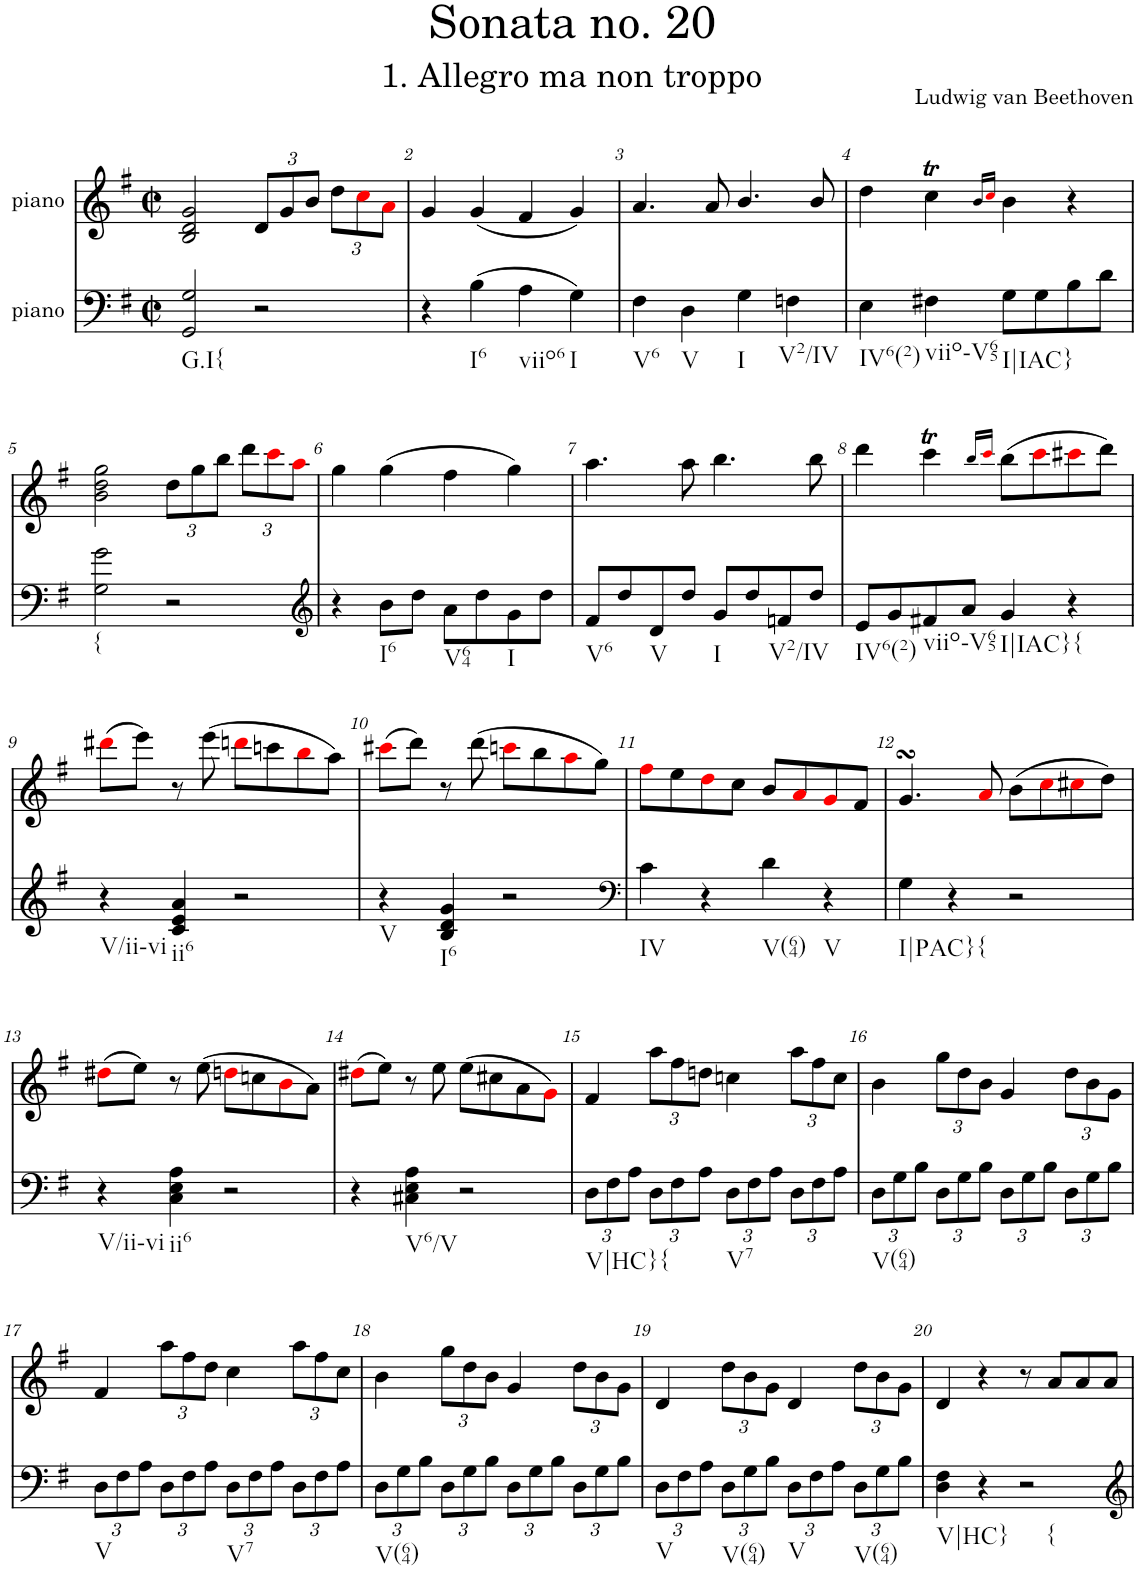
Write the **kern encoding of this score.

**kern	**kern	**text
*part2	*part1	*part1
*staff2	*staff1	*staff1
*I"piano	*I"piano	*
*I'Pno	*I'Pno	*
*clefF4	*clefG2	*
*k[f#]	*k[f#]	*
*G:	*G:	*
*M2/2	*M2/2	*
*met(c|)	*met(c|)	*
=1	=1	=1
!LO:TX:b:t=G.I{	!	!
!	!	!LO:LY:b
2GG/ 2G/	2B/ 2d/ 2g/	f
*	*Xbrackettup	*
2r	12d/L	.
.	12g/	.
.	12b/J	.
.	12dd\L	.
.	12cci\	.
.	12ai\J	.
=2	=2	=2
4r	4g/	.
!LO:TX:b:t=I6	!	!
!	!	!LO:LY:b
(4B\	(4g/	p
!LO:TX:b:t=viio6	!	!
4A\	4f#/	.
!LO:TX:b:t=I	!	!
4G\)	4g/)	.
=3	=3	=3
!LO:TX:b:t=V6	!	!
4F#\	4.a/	.
!LO:TX:b:t=V	!	!
4D\	.	.
.	8a/	.
!LO:TX:b:t=I	!	!
4G\	4.b/	.
!LO:TX:b:t=V2/IV	!	!
4Fn\	.	.
.	8b/	.
=4	=4	=4
!LO:TX:b:t=IV6(2)	!	!
4E\	4dd\	.
!LO:TX:b:t=viio-V65	!	!
4F#X\	4ccT\	.
.	16qb/LL	.
.	16qcci/JJ	.
!LO:TX:b:t=I|IAC}	!	!
8G\L	4b\	.
8G\	.	.
8B\	4r	.
8d\J	.	.
!!LO:LB:g=z
=5	=5	=5
!LO:TX:b:t={	!	!
!	!	!LO:LY:b
2G\ 2g\	2b\ 2dd\ 2gg\	f
2r	12dd\L	.
.	12gg\	.
.	12bb\J	.
.	12ddd\L	.
.	12ccci\	.
.	12aai\J	.
=6	=6	=6
*clefG2	*	*
4r	4gg\	.
!LO:TX:b:t=I6	!	!
!	!	!LO:LY:b
8b\L	(4gg\	p
8dd\J	.	.
!LO:TX:b:t=V64	!	!
8a\L	4ff#\	.
8dd\	.	.
!LO:TX:b:t=I	!	!
8g\	4gg\)	.
8dd\J	.	.
=7	=7	=7
!LO:TX:b:t=V6	!	!
8f#/L	4.aa\	.
8dd/	.	.
!LO:TX:b:t=V	!	!
8d/	.	.
8dd/J	8aa\	.
!LO:TX:b:t=I	!	!
8g/L	4.bb\	.
8dd/	.	.
!LO:TX:b:t=V2/IV	!	!
8fn/	.	.
8dd/J	8bb\	.
=8	=8	=8
!LO:TX:b:t=IV6(2)	!	!
8e/L	4ddd\	.
8g/	.	.
!LO:TX:b:t=viio-V65	!	!
8f#X/	4cccT\	.
8a/J	.	.
.	16qbb/LL	.
.	16qccci/JJ	.
!LO:TX:b:t=I|IAC}{	!	!
4g/	(8bb\L	.
.	8ccci\	.
4r	8ccc#Xi\	.
.	8ddd\J)	.
!!LO:LB:g=z
=9	=9	=9
!LO:TX:b:t=V/ii-vi	!	!
4r	(8ddd#Xi\L	.
.	8eee\J)	.
!LO:TX:b:t=ii6	!	!
4c/ 4e/ 4a/	8r	.
.	(8eee\	.
2r	8dddni\L	.
.	8cccn\	.
.	8bbi\	.
.	8aa\J)	.
=10	=10	=10
!LO:TX:b:t=V	!	!
4r	(8ccc#Xi\L	.
.	8ddd\J)	.
!LO:TX:b:t=I6	!	!
4B/ 4d/ 4g/	8r	.
.	(8ddd\	.
2r	8cccni\L	.
.	8bb\	.
.	8aai\	.
.	8gg\J)	.
=11	=11	=11
*clefF4	*	*
!LO:TX:b:t=IV	!	!
4c\	8ff#i\L	.
.	8ee\	.
4r	8ddi\	.
.	8cc\J	.
!LO:TX:b:t=V(64)	!	!
4d\	8b/L	.
.	8ai/	.
!LO:TX:b:t=V	!	!
4r	8gi/	.
.	8f#/J	.
=12	=12	=12
!LO:TX:b:t=I|PAC}	!	!
4G\	4.gsSSs/	.
!LO:TX:b:t={	!	!
4r	.	.
.	8ai/	.
2r	(8b\L	.
.	8cci\	.
.	8cc#Xi\	.
.	8dd\J)	.
!!LO:LB:g=z
=13	=13	=13
!LO:TX:b:t=V/ii-vi	!	!
!	!	!LO:LY:b
4r	(8dd#Xi\L	p
.	8ee\J)	.
!LO:TX:b:t=ii6	!	!
4C\ 4E\ 4A\	8r	.
.	(8ee\	.
2r	8ddni\L	.
.	8ccn\	.
.	8bi\	.
.	8a\J)	.
=14	=14	=14
4r	(8dd#Xi\L	.
.	8ee\J)	.
!LO:TX:b:t=V6/V	!	!
4C#X\ 4E\ 4A\	8r	.
.	8ee\	.
2r	(8ee\L	.
.	8cc#X\	.
.	8a\	.
.	8gi\J)	.
=15	=15	=15
*Xbrackettup	*	*
!LO:TX:b:t=V|HC}{	!	!
!	!	!LO:LY:b
12D\L	4f#/	f
12F#\	.	.
12A\J	.	.
12D\L	12aa\L	.
12F#\	12ff#\	.
12A\J	12ddn\J	.
!LO:TX:b:t=V7	!	!
12D\L	4ccn\	.
12F#\	.	.
12A\J	.	.
12D\L	12aa\L	.
12F#\	12ff#\	.
12A\J	12cc\J	.
=16	=16	=16
!LO:TX:b:t=V(64)	!	!
12D\L	4b\	.
12G\	.	.
12B\J	.	.
12D\L	12gg\L	.
12G\	12dd\	.
12B\J	12b\J	.
12D\L	4g/	.
12G\	.	.
12B\J	.	.
12D\L	12dd\L	.
12G\	12b\	.
12B\J	12g\J	.
!!LO:LB:g=z
=17	=17	=17
!LO:TX:b:t=V	!	!
12D\L	4f#/	.
12F#\	.	.
12A\J	.	.
12D\L	12aa\L	.
12F#\	12ff#\	.
12A\J	12dd\J	.
!LO:TX:b:t=V7	!	!
12D\L	4cc\	.
12F#\	.	.
12A\J	.	.
12D\L	12aa\L	.
12F#\	12ff#\	.
12A\J	12cc\J	.
=18	=18	=18
!LO:TX:b:t=V(64)	!	!
12D\L	4b\	.
12G\	.	.
12B\J	.	.
12D\L	12gg\L	.
12G\	12dd\	.
12B\J	12b\J	.
12D\L	4g/	.
12G\	.	.
12B\J	.	.
12D\L	12dd\L	.
12G\	12b\	.
12B\J	12g\J	.
=19	=19	=19
!LO:TX:b:t=V	!	!
12D\L	4d/	.
12F#\	.	.
12A\J	.	.
!LO:TX:b:t=V(64)	!	!
12D\L	12dd\L	.
12G\	12b\	.
12B\J	12g\J	.
!LO:TX:b:t=V	!	!
12D\L	4d/	.
12F#\	.	.
12A\J	.	.
!LO:TX:b:t=V(64)	!	!
12D\L	12dd\L	.
12G\	12b\	.
12B\J	12g\J	.
=20	=20	=20
!LO:TX:b:t=V|HC}	!	!
4D\ 4F#\	4d/	.
4r	4r	.
!LO:TX:b:t={	!	!
2r	8r	.
!	!	!LO:LY:b
.	8a/L	p
.	8a/	.
.	8a/J	.
=	=	=
*-	*-	*-
